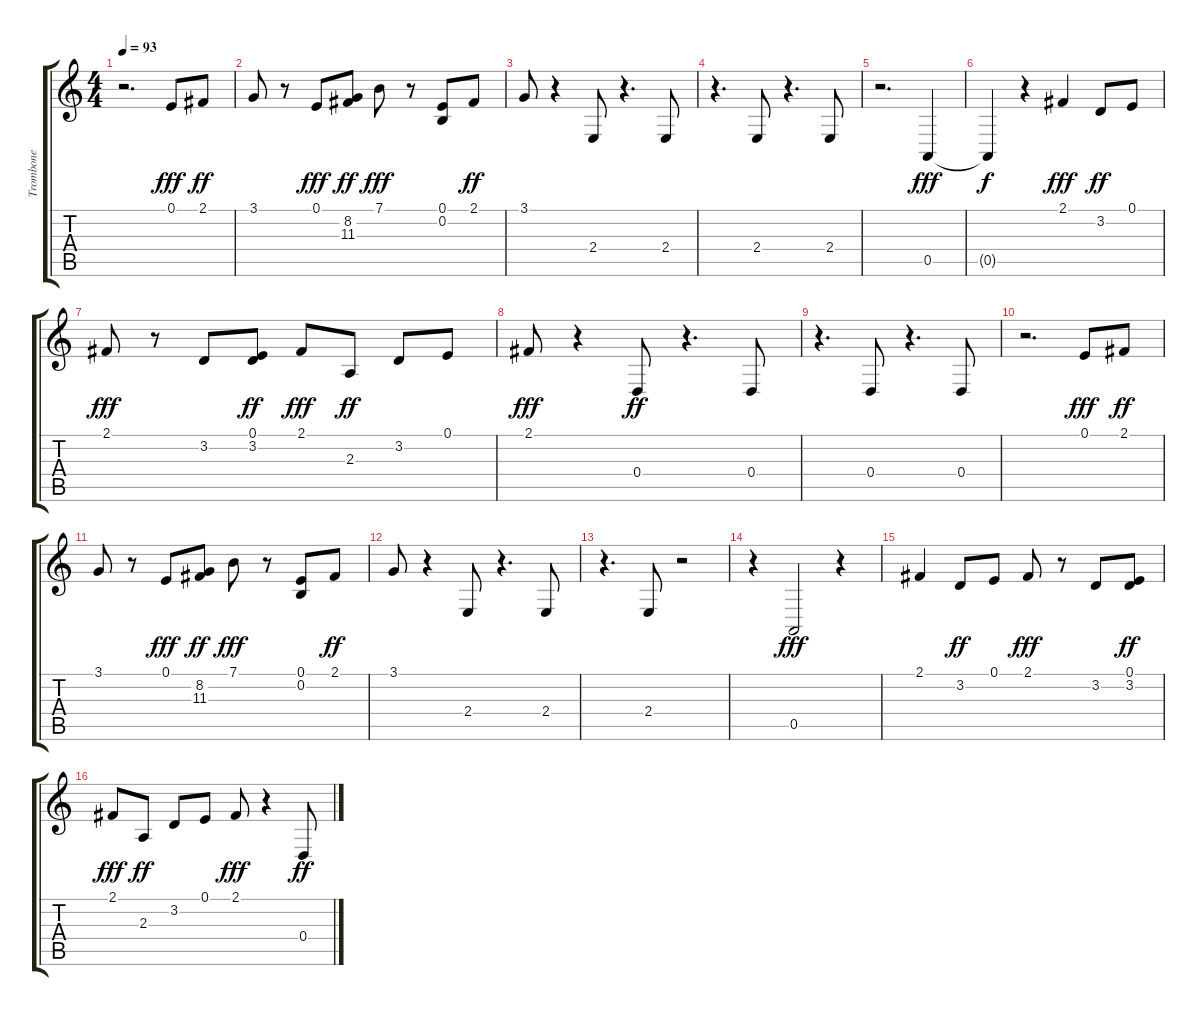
\track ("Trombone" "Trombone") {instrument trombone}
\staff {score tabs}
\tuning (E4 B3 G3 D3 A2 E2) {hide}
\ts (4 4)
\tempo 93
\clef g2
\ks c
r.2{d dy ff} 0.1.8{dy fff} 2.1.8{dy ff} |
3.1.8 r.8 0.1.8{dy fff} (8.2 11.3).8{dy ff} 7.1.8{dy fff} r.8 (0.1 0.2).8 2.1.8{dy ff} |
3.1.8 r.4 2.4.8 r.4{d} 2.4.8 |
r.4{d} 2.4.8 r.4{d} 2.4.8 |
r.2{d} 0.5.4{dy fff} |
0.5{t}.4{dy f} r.4 2.1.4{dy fff} 3.2.8{dy ff} 0.1.8 |
2.1.8{dy fff} r.8 3.2.8 (0.1 3.2).8{dy ff} 2.1.8{dy fff} 2.3.8{dy ff} 3.2.8 0.1.8 |
2.1.8{dy fff} r.4 0.4.8{dy ff} r.4{d} 0.4.8 |
r.4{d} 0.4.8 r.4{d} 0.4.8 |
r.2{d} 0.1.8{dy fff} 2.1.8{dy ff} |
3.1.8 r.8 0.1.8{dy fff} (8.2 11.3).8{dy ff} 7.1.8{dy fff} r.8 (0.1 0.2).8 2.1.8{dy ff} |
3.1.8 r.4 2.4.8 r.4{d} 2.4.8 |
r.4{d} 2.4.8 r.2 |
r.4 0.5.2{dy fff} r.4 |
2.1.4 3.2.8{dy ff} 0.1.8 2.1.8{dy fff} r.8 3.2.8 (0.1 3.2).8{dy ff} |
2.1.8{dy fff} 2.3.8{dy ff} 3.2.8 0.1.8 2.1.8{dy fff} r.4 0.4.8{dy ff}
